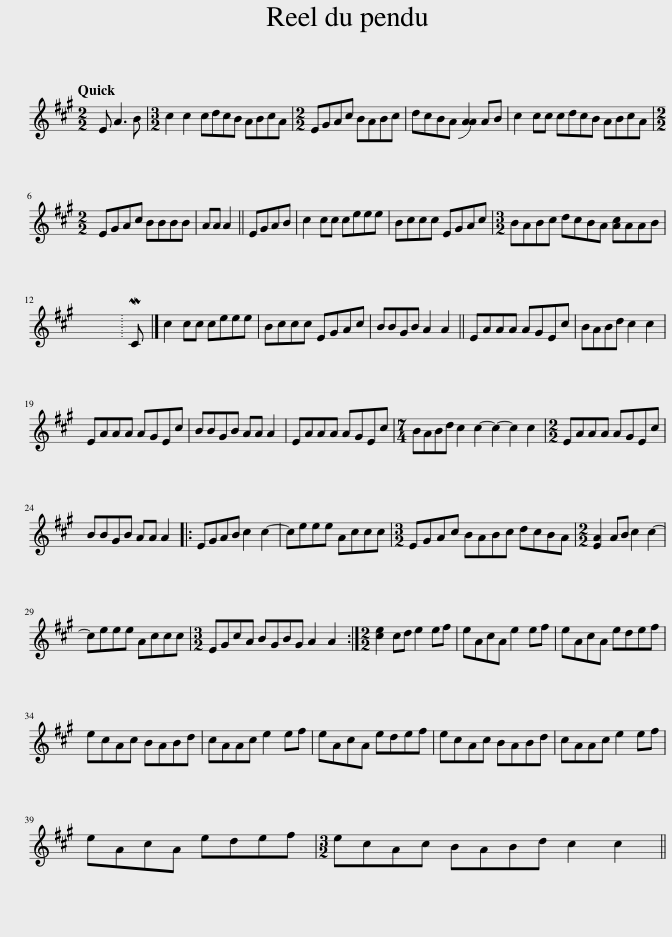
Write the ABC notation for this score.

X:1
L:1/8
Q:1/4=120
M:2/2
I:linebreak $
K:A
V:1 treble
V:1
 E A3 B |[M:3/2] c2 c2 cdcB ABcA |[M:2/2] EGAc BABc | dcBA !slide![AA]2 AB | c2 cc cdcB ABcA |$ %5
[M:2/2] EGAc BBBB | AA A2 || EGAB | c2 cc ceee | Bccc EGAc | %10
[M:3/2] BABc dcBA [Ac]AAB |$ x12 | MC |] c2 cc ceee | Bccc EGAc | %15
 BBGB A2 A2 || EAAA AGEc | BABd c2 c2 |$ EAAA AGEc | BBGB AA A2 | %20
 EAAA AGEc |[M:7/4] BABd c2 c2- c2- c2 c2 |[M:2/2] EAAA AGEc |$ BBGB AA A2 |: EGAB c2 c2- | %25
 ceee Accc |[M:3/2] EGAc BABc dcBA |[M:2/2] [EA]2 AB c2 c2- |$ ceee Accc |[M:3/2] EGcA BGBG A2 A2 :| %30
[M:2/2] [ce]2 cd e2 ef | eAcA e2 ef | eAcA edef |$ ecAc BABd | cAAc e2 ef | %35
 eAcA edef | ecAc BABd | cAAc e2 ef |$ eAcA edef |[M:3/2] ecAc BABd c2 c2 || %40
